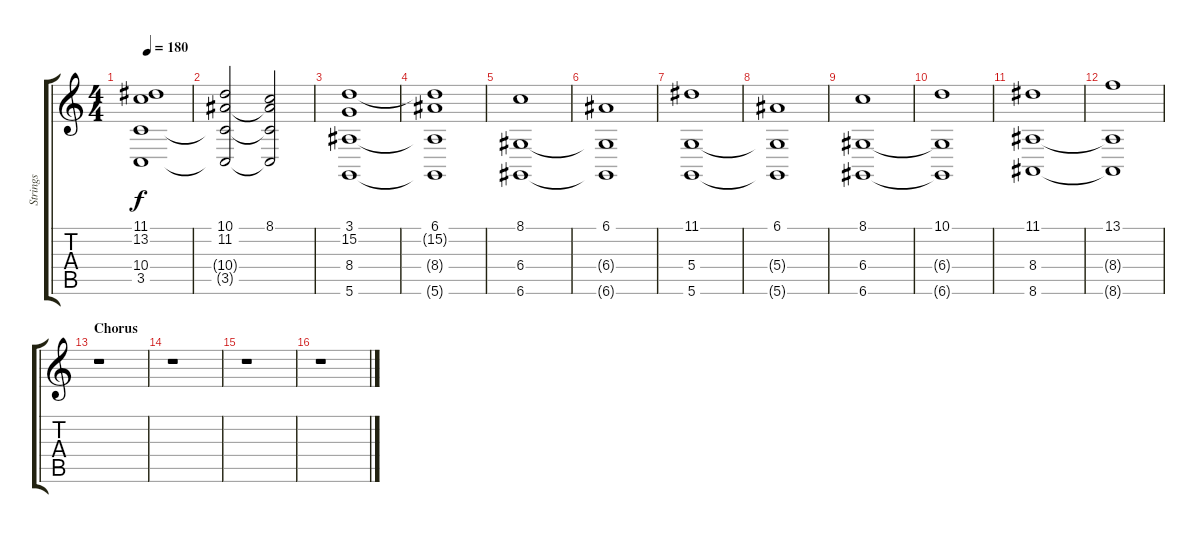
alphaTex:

\track ("Strings" "Strings") {instrument pad1newage}
\staff {score tabs}
\tuning (E4 B3 G3 D3 A2 D2) {hide}
\ts (4 4)
\tempo 180
\clef g2
\ks c
(11.1 13.2 10.4 3.5).1{dy f} |
(10.1 11.2 10.4{t} 3.5{t}).2 (8.1 11.2{t} 10.4{t} 3.5{t}).2 |
(3.1 15.2 8.4 5.6).1 |
(6.1 15.2{t} 8.4{t} 5.6{t}).1 |
(8.1 6.4 6.6).1 |
(6.1 6.4{t} 6.6{t}).1 |
(11.1 5.4 5.6).1 |
(6.1 5.4{t} 5.6{t}).1 |
(8.1 6.4 6.6).1 |
(10.1 6.4{t} 6.6{t}).1 |
(11.1 8.4 8.6).1 |
(13.1 8.4{t} 8.6{t}).1 |
\section ("" "Chorus")
r.1 |
r.1 |
r.1 |
r.1
